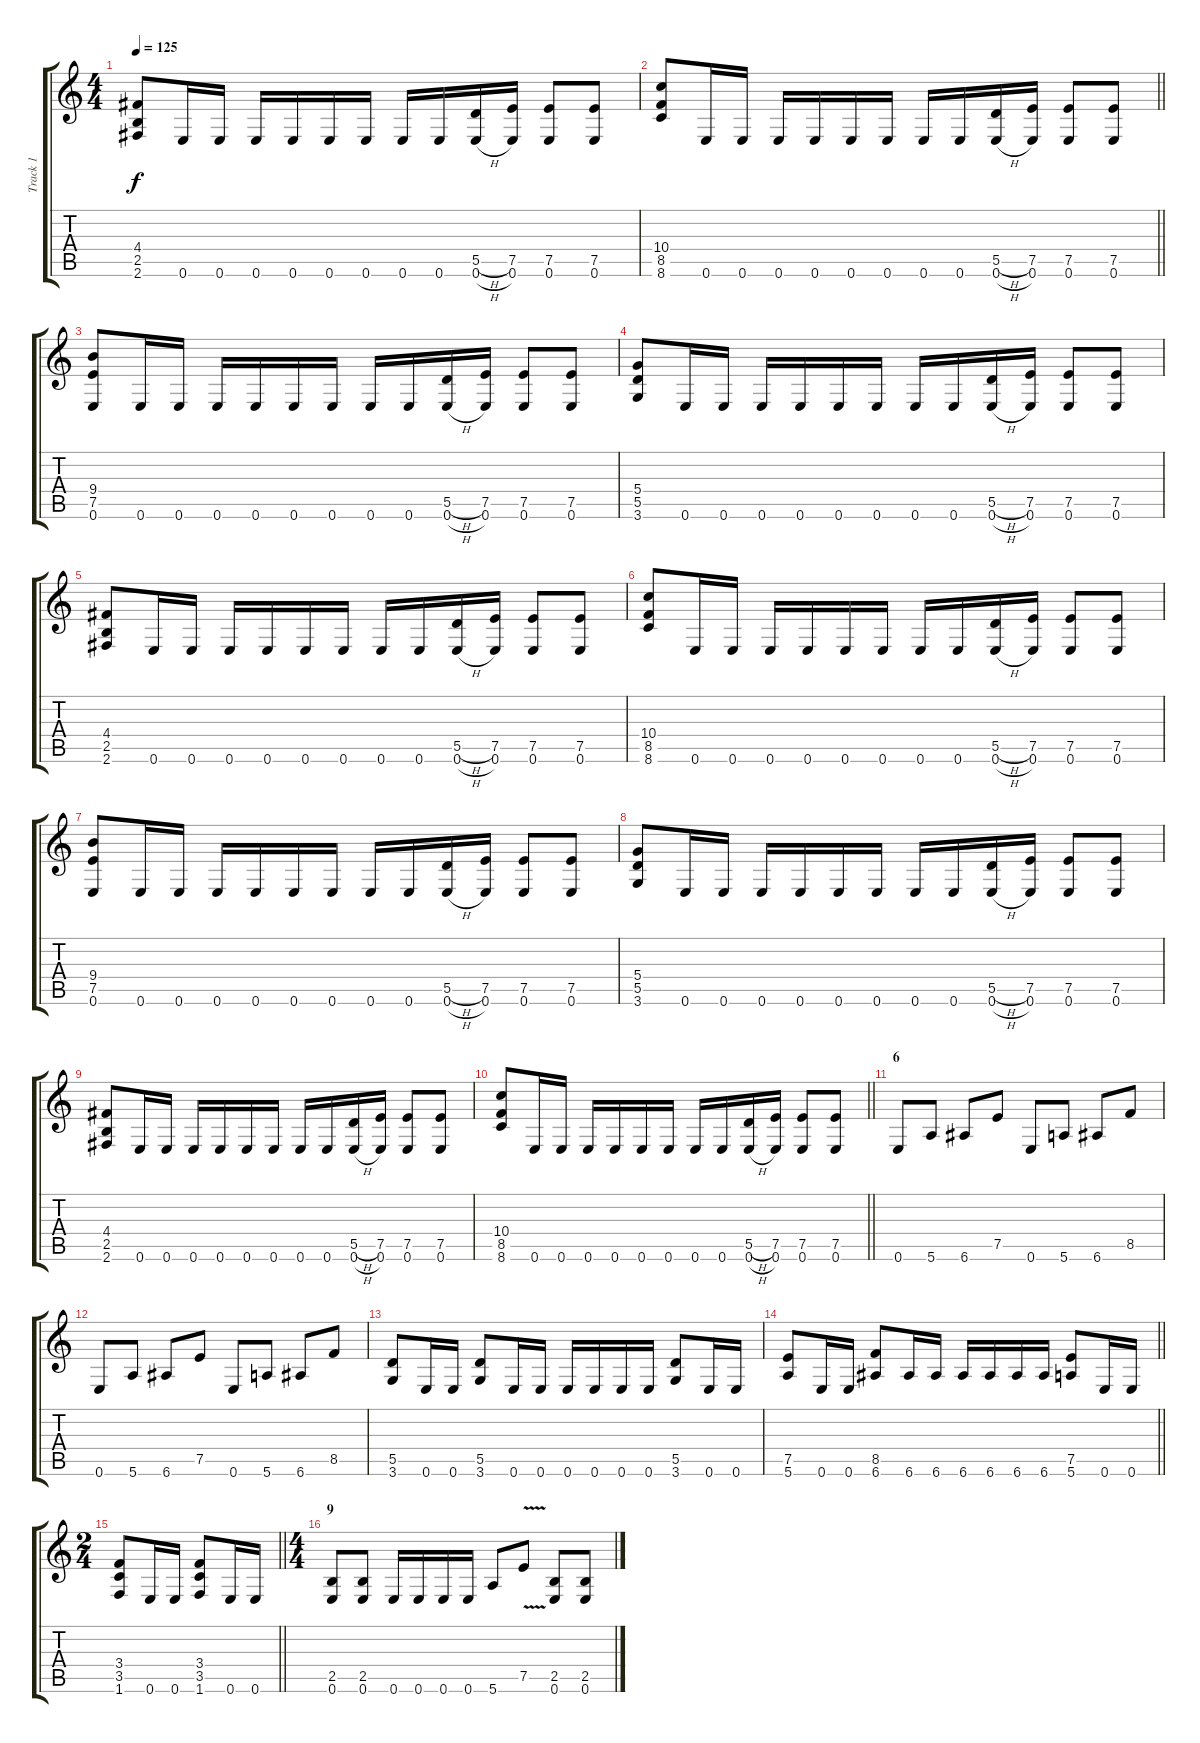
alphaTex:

\track ("Track 1" "Track 1") {instrument distortionguitar}
\staff {score tabs}
\tuning (E4 B3 G3 D3 A2 E2) {hide}
\ts (4 4)
\tempo 125
\clef g2
\ks c
(4.4 2.5 2.6).8{dy f} 0.6.16 0.6.16 0.6.16 0.6.16 0.6.16 0.6.16 0.6.16 0.6.16 (5.5{h} 0.6{h}).16 (7.5 0.6).16 (7.5 0.6).8 (7.5 0.6).8 |
\barLineRight lightlight
(10.4 8.5 8.6).8 0.6.16 0.6.16 0.6.16 0.6.16 0.6.16 0.6.16 0.6.16 0.6.16 (5.5{h} 0.6{h}).16 (7.5 0.6).16 (7.5 0.6).8 (7.5 0.6).8 |
(9.4 7.5 0.6).8 0.6.16 0.6.16 0.6.16 0.6.16 0.6.16 0.6.16 0.6.16 0.6.16 (5.5{h} 0.6{h}).16 (7.5 0.6).16 (7.5 0.6).8 (7.5 0.6).8 |
(5.4 5.5 3.6).8 0.6.16 0.6.16 0.6.16 0.6.16 0.6.16 0.6.16 0.6.16 0.6.16 (5.5{h} 0.6{h}).16 (7.5 0.6).16 (7.5 0.6).8 (7.5 0.6).8 |
(4.4 2.5 2.6).8 0.6.16 0.6.16 0.6.16 0.6.16 0.6.16 0.6.16 0.6.16 0.6.16 (5.5{h} 0.6{h}).16 (7.5 0.6).16 (7.5 0.6).8 (7.5 0.6).8 |
(10.4 8.5 8.6).8 0.6.16 0.6.16 0.6.16 0.6.16 0.6.16 0.6.16 0.6.16 0.6.16 (5.5{h} 0.6{h}).16 (7.5 0.6).16 (7.5 0.6).8 (7.5 0.6).8 |
(9.4 7.5 0.6).8 0.6.16 0.6.16 0.6.16 0.6.16 0.6.16 0.6.16 0.6.16 0.6.16 (5.5{h} 0.6{h}).16 (7.5 0.6).16 (7.5 0.6).8 (7.5 0.6).8 |
(5.4 5.5 3.6).8 0.6.16 0.6.16 0.6.16 0.6.16 0.6.16 0.6.16 0.6.16 0.6.16 (5.5{h} 0.6{h}).16 (7.5 0.6).16 (7.5 0.6).8 (7.5 0.6).8 |
(4.4 2.5 2.6).8 0.6.16 0.6.16 0.6.16 0.6.16 0.6.16 0.6.16 0.6.16 0.6.16 (5.5{h} 0.6{h}).16 (7.5 0.6).16 (7.5 0.6).8 (7.5 0.6).8 |
\barLineRight lightlight
(10.4 8.5 8.6).8 0.6.16 0.6.16 0.6.16 0.6.16 0.6.16 0.6.16 0.6.16 0.6.16 (5.5{h} 0.6{h}).16 (7.5 0.6).16 (7.5 0.6).8 (7.5 0.6).8 |
\section ("" "6")
0.6.8 5.6.8 6.6.8 7.5.8 0.6.8 5.6.8 6.6.8 8.5.8 |
0.6.8 5.6.8 6.6.8 7.5.8 0.6.8 5.6.8 6.6.8 8.5.8 |
(5.5 3.6).8 0.6.16 0.6.16 (5.5 3.6).8 0.6.16 0.6.16 0.6.16 0.6.16 0.6.16 0.6.16 (5.5 3.6).8 0.6.16 0.6.16 |
\barLineRight lightlight
(7.5 5.6).8 0.6.16 0.6.16 (8.5 6.6).8 6.6.16 6.6.16 6.6.16 6.6.16 6.6.16 6.6.16 (7.5 5.6).8 0.6.16 0.6.16 |
\ts (2 4)
\barLineRight lightlight
(3.4 3.5 1.6).8 0.6.16 0.6.16 (3.4 3.5 1.6).8 0.6.16 0.6.16 |
\ts (4 4)
\section ("" "9")
(2.5 0.6).8 (2.5 0.6).8 0.6.16 0.6.16 0.6.16 0.6.16 5.6.8 7.5{v}.8 (2.5 0.6).8 (2.5 0.6).8
